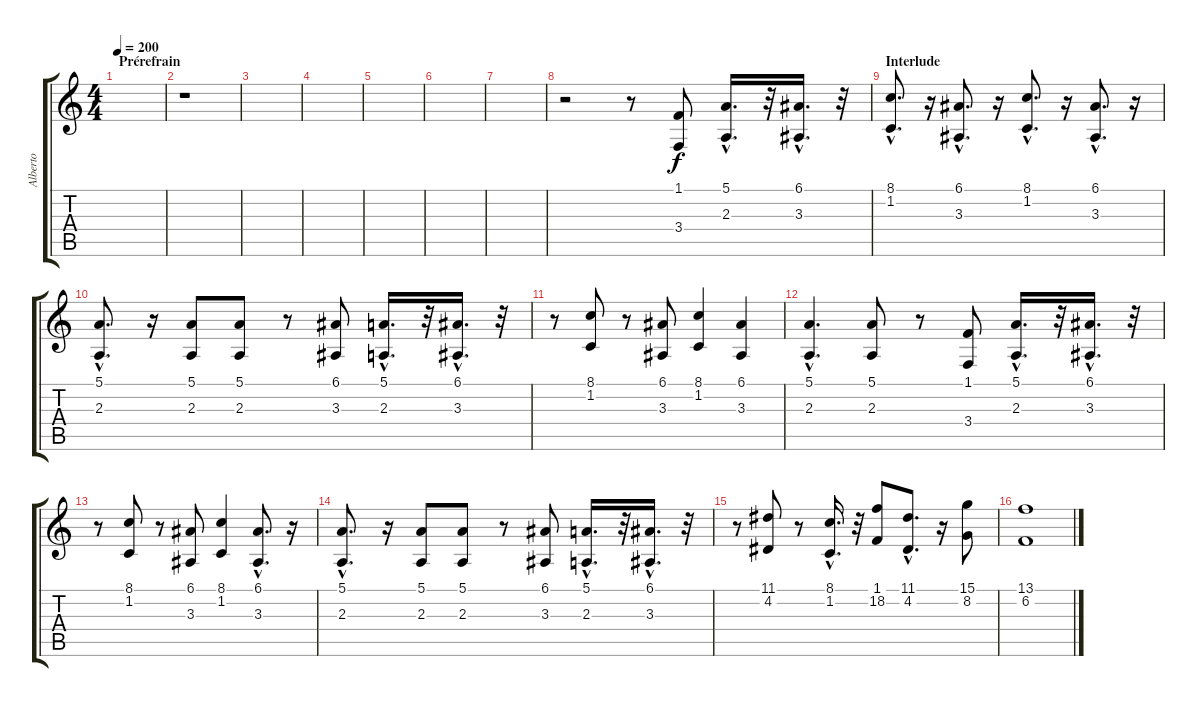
\track ("Alberto" "Alberto") {instrument trumpet}
\staff {score tabs}
\tuning (E4 B3 G3 D3 A2 E2) {hide}
\ts (4 4)
\section ("" "Prérefrain")
\tempo 200
\clef g2
\ks c
|
r.1 |
|
|
|
|
|
r.2 r.8 (1.1 3.4).8 (5.1{hac} 2.3{hac}).16{d} r.32 (6.1{hac} 3.3{hac}).16{d} r.32 |
\section ("" "Interlude")
(8.1{hac} 1.2{hac}).8{d} r.16 (6.1{hac} 3.3{hac}).8{d} r.16 (8.1{hac} 1.2{hac}).8{d} r.16 (6.1{hac} 3.3{hac}).8{d} r.16 |
(5.1{hac} 2.3{hac}).8{d} r.16 (5.1 2.3).8 (5.1 2.3).8 r.8 (6.1 3.3).8 (5.1{hac} 2.3{hac}).16{d} r.32 (6.1{hac} 3.3{hac}).16{d} r.32 |
r.8 (8.1 1.2).8 r.8 (6.1 3.3).8 (8.1 1.2).4 (6.1 3.3).4 |
(5.1{hac} 2.3{hac}).4{d} (5.1 2.3).8 r.8 (1.1 3.4).8 (5.1{hac} 2.3{hac}).16{d} r.32 (6.1{hac} 3.3{hac}).16{d} r.32 |
r.8 (8.1 1.2).8 r.8 (6.1 3.3).8 (8.1 1.2).4 (6.1{hac} 3.3{hac}).8{d} r.16 |
(5.1{hac} 2.3{hac}).8{d} r.16 (5.1 2.3).8 (5.1 2.3).8 r.8 (6.1 3.3).8 (5.1{hac} 2.3{hac}).16{d} r.32 (6.1{hac} 3.3{hac}).16{d} r.32 |
r.8 (11.1 4.2).8 r.8 (8.1{hac} 1.2{hac}).16{d} r.32 (1.1 18.2).8 (11.1{hac} 4.2{hac}).8{d} r.16 (15.1 8.2).8 |
(13.1 6.2).1
